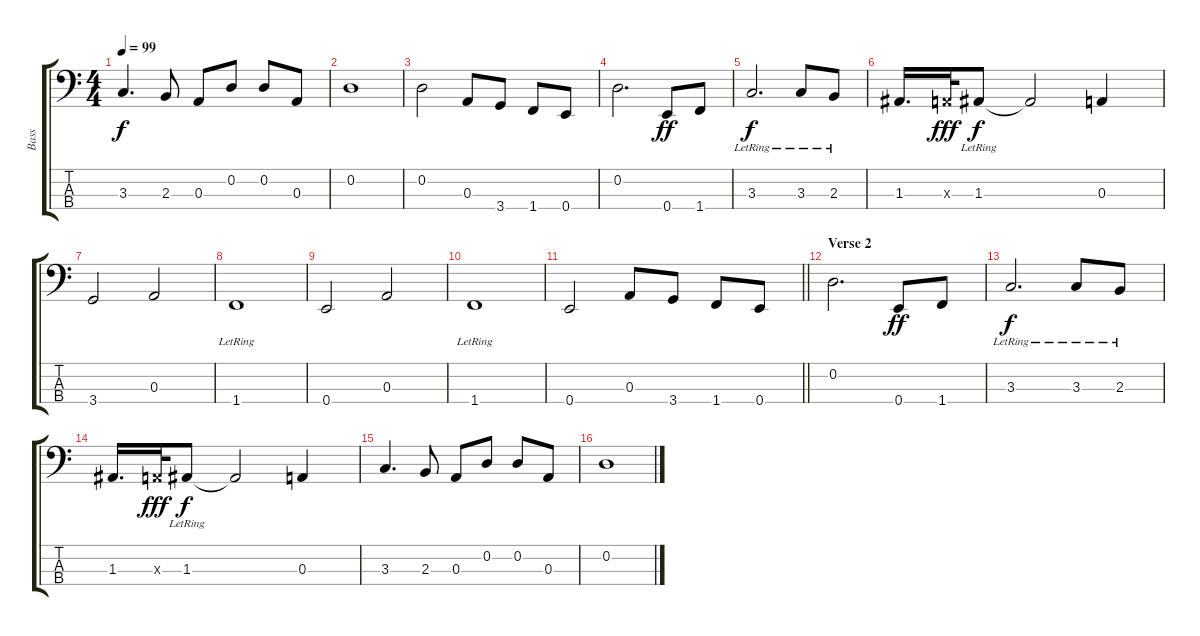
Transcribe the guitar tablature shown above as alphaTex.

\track ("Bass" "Bass") {instrument fretlessbass}
\staff {score tabs}
\tuning (G2 D2 A1 E1) {hide}
\ts (4 4)
\tempo 99
\clef f4
\ks c
3.3.4{d dy f} 2.3.8 0.3.8 0.2.8 0.2.8 0.3.8 |
0.2.1 |
0.2.2 0.3.8 3.4.8 1.4.8 0.4.8 |
0.2.2{d} 0.4.8{dy ff} 1.4.8 |
3.3{lr}.2{d dy f} 3.3{lr}.8 2.3{lr}.8 |
1.3.16{d} 0.3{x}.32{dy fff} 1.3{lr}.8{dy f} 1.3{t}.2 0.3.4 |
3.4.2 0.3.2 |
1.4{lr}.1 |
0.4.2 0.3.2 |
1.4{lr}.1 |
\barLineRight lightlight
0.4.2 0.3.8 3.4.8 1.4.8 0.4.8 |
\section ("" "Verse 2")
0.2.2{d} 0.4.8{dy ff} 1.4.8 |
3.3{lr}.2{d dy f} 3.3{lr}.8 2.3{lr}.8 |
1.3.16{d} 0.3{x}.32{dy fff} 1.3{lr}.8{dy f} 1.3{t}.2 0.3.4 |
3.3.4{d} 2.3.8 0.3.8 0.2.8 0.2.8 0.3.8 |
0.2.1
